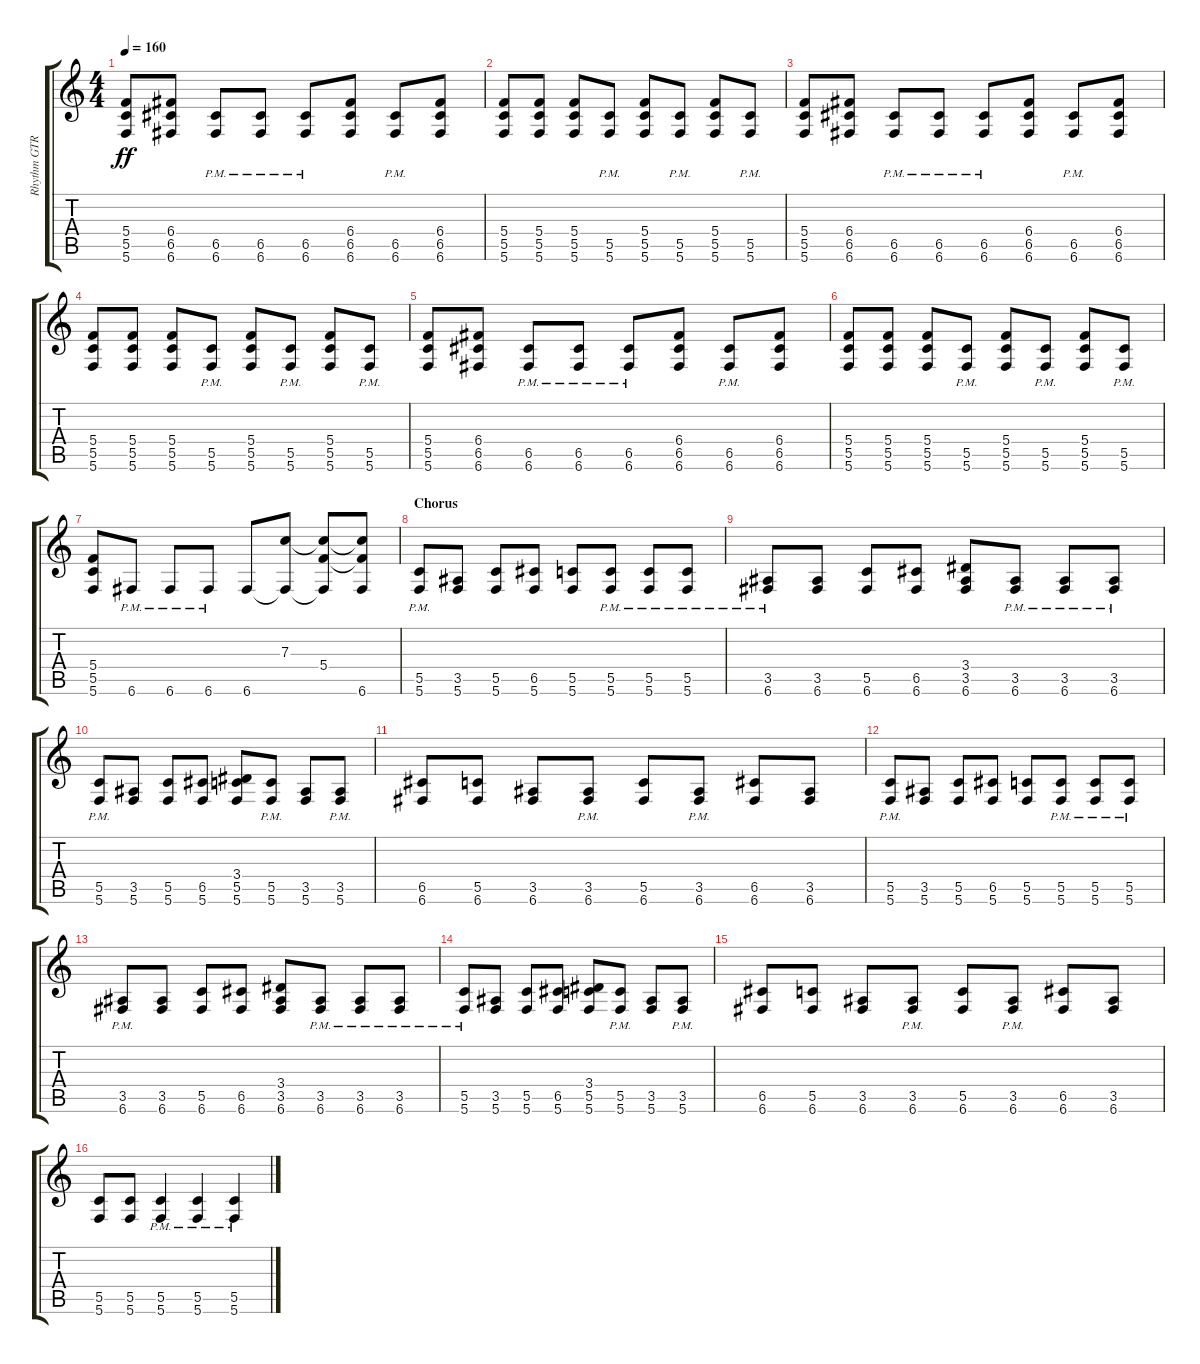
\track ("Rhythm GTR 1" "Rhythm GTR") {instrument overdrivenguitar}
\staff {score tabs}
\tuning (D4 A3 F3 C3 G2 C2) {hide}
\ts (4 4)
\tempo 160
\clef g2
\ks aminor
(5.4 5.5 5.6).8{dy ff} (6.4 6.5 6.6).8 (6.5{pm} 6.6{pm}).8 (6.5{pm} 6.6{pm}).8 (6.5{pm} 6.6{pm}).8 (6.4 6.5 6.6).8 (6.5{pm} 6.6{pm}).8 (6.4 6.5 6.6).8 |
(5.4 5.5 5.6).8 (5.4 5.5 5.6).8 (5.4 5.5 5.6).8 (5.5{pm} 5.6{pm}).8 (5.4 5.5 5.6).8 (5.5{pm} 5.6{pm}).8 (5.4 5.5 5.6).8 (5.5{pm} 5.6{pm}).8 |
(5.4 5.5 5.6).8 (6.4 6.5 6.6).8 (6.5{pm} 6.6{pm}).8 (6.5{pm} 6.6{pm}).8 (6.5{pm} 6.6{pm}).8 (6.4 6.5 6.6).8 (6.5{pm} 6.6{pm}).8 (6.4 6.5 6.6).8 |
(5.4 5.5 5.6).8 (5.4 5.5 5.6).8 (5.4 5.5 5.6).8 (5.5{pm} 5.6{pm}).8 (5.4 5.5 5.6).8 (5.5{pm} 5.6{pm}).8 (5.4 5.5 5.6).8 (5.5{pm} 5.6{pm}).8 |
(5.4 5.5 5.6).8 (6.4 6.5 6.6).8 (6.5{pm} 6.6{pm}).8 (6.5{pm} 6.6{pm}).8 (6.5{pm} 6.6{pm}).8 (6.4 6.5 6.6).8 (6.5{pm} 6.6{pm}).8 (6.4 6.5 6.6).8 |
(5.4 5.5 5.6).8 (5.4 5.5 5.6).8 (5.4 5.5 5.6).8 (5.5{pm} 5.6{pm}).8 (5.4 5.5 5.6).8 (5.5{pm} 5.6{pm}).8 (5.4 5.5 5.6).8 (5.5{pm} 5.6{pm}).8 |
(5.4 5.5 5.6).8 6.6{pm}.8 6.6{pm}.8 6.6{pm}.8 6.6.8 (7.3 6.6{t}).8 (7.3{t} 5.4 6.6{t}).8 (7.3{t} 5.4{t} 6.6).8 |
\section ("" "Chorus")
(5.5{pm} 5.6{pm}).8 (3.5 5.6).8 (5.5 5.6).8 (6.5 5.6).8 (5.5 5.6).8 (5.5{pm} 5.6{pm}).8 (5.5{pm} 5.6{pm}).8 (5.5{pm} 5.6{pm}).8 |
(3.5{pm} 6.6{pm}).8 (3.5 6.6).8 (5.5 6.6).8 (6.5 6.6).8 (3.4 3.5 6.6).8 (3.5{pm} 6.6{pm}).8 (3.5{pm} 6.6{pm}).8 (3.5{pm} 6.6{pm}).8 |
(5.5{pm} 5.6{pm}).8 (3.5 5.6).8 (5.5 5.6).8 (6.5 5.6).8 (3.4 5.5 5.6).8 (5.5{pm} 5.6{pm}).8 (3.5 5.6).8 (3.5{pm} 5.6{pm}).8 |
(6.5 6.6).8 (5.5 6.6).8 (3.5 6.6).8 (3.5{pm} 6.6{pm}).8 (5.5 6.6).8 (3.5{pm} 6.6{pm}).8 (6.5 6.6).8 (3.5 6.6).8 |
(5.5{pm} 5.6{pm}).8 (3.5 5.6).8 (5.5 5.6).8 (6.5 5.6).8 (5.5 5.6).8 (5.5{pm} 5.6{pm}).8 (5.5{pm} 5.6{pm}).8 (5.5{pm} 5.6{pm}).8 |
(3.5{pm} 6.6{pm}).8 (3.5 6.6).8 (5.5 6.6).8 (6.5 6.6).8 (3.4 3.5 6.6).8 (3.5{pm} 6.6{pm}).8 (3.5{pm} 6.6{pm}).8 (3.5{pm} 6.6{pm}).8 |
(5.5{pm} 5.6{pm}).8 (3.5 5.6).8 (5.5 5.6).8 (6.5 5.6).8 (3.4 5.5 5.6).8 (5.5{pm} 5.6{pm}).8 (3.5 5.6).8 (3.5{pm} 5.6{pm}).8 |
(6.5 6.6).8 (5.5 6.6).8 (3.5 6.6).8 (3.5{pm} 6.6{pm}).8 (5.5 6.6).8 (3.5{pm} 6.6{pm}).8 (6.5 6.6).8 (3.5 6.6).8 |
(5.5 5.6).8 (5.5 5.6).8 (5.5{pm} 5.6{pm}).4 (5.5{pm} 5.6{pm}).4 (5.5{pm} 5.6{pm}).4
